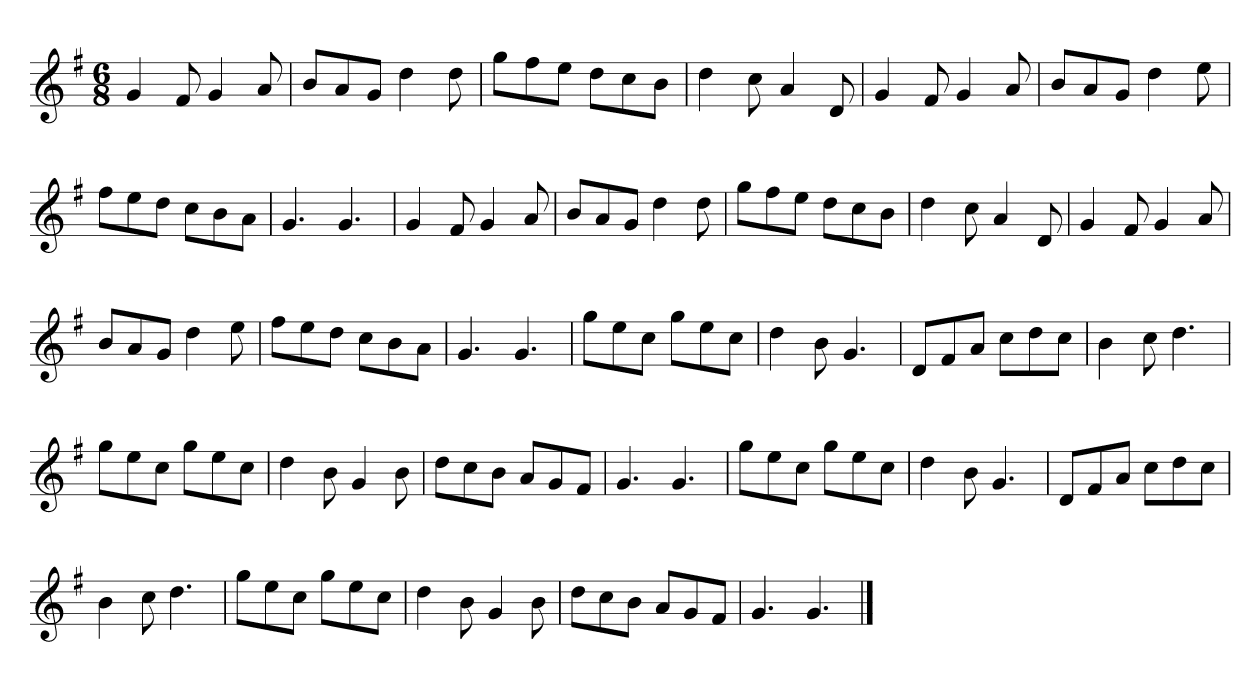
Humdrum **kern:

**kern
*part1
*staff1
*clefG2
*k[f#]
*M6/8
=
4g/
8f#/
4g/
8a/
=
8b/L
8a/
8g/J
4dd\
8dd\
=
8gg\L
8ff#\
8ee\J
8dd\L
8cc\
8b\J
=
4dd\
8cc\
4a/
8d/
=
4g/
8f#/
4g/
8a/
=
8b/L
8a/
8g/J
4dd\
8ee\
=
8ff#\L
8ee\
8dd\J
8cc\L
8b\
8a\J
=
4.g/
4.g/
=
4g/
8f#/
4g/
8a/
=
8b/L
8a/
8g/J
4dd\
8dd\
=
8gg\L
8ff#\
8ee\J
8dd\L
8cc\
8b\J
=
4dd\
8cc\
4a/
8d/
=
4g/
8f#/
4g/
8a/
=
8b/L
8a/
8g/J
4dd\
8ee\
=
8ff#\L
8ee\
8dd\J
8cc\L
8b\
8a\J
=
4.g/
4.g/
=
8gg\L
8ee\
8cc\J
8gg\L
8ee\
8cc\J
=
4dd\
8b\
4.g/
=
8d/L
8f#/
8a/J
8cc\L
8dd\
8cc\J
=
4b\
8cc\
4.dd\
=
8gg\L
8ee\
8cc\J
8gg\L
8ee\
8cc\J
=
4dd\
8b\
4g/
8b\
=
8dd\L
8cc\
8b\J
8a/L
8g/
8f#/J
=
4.g/
4.g/
=
8gg\L
8ee\
8cc\J
8gg\L
8ee\
8cc\J
=
4dd\
8b\
4.g/
=
8d/L
8f#/
8a/J
8cc\L
8dd\
8cc\J
=
4b\
8cc\
4.dd\
=
8gg\L
8ee\
8cc\J
8gg\L
8ee\
8cc\J
=
4dd\
8b\
4g/
8b\
=
8dd\L
8cc\
8b\J
8a/L
8g/
8f#/J
=
4.g/
4.g/
==
*-
